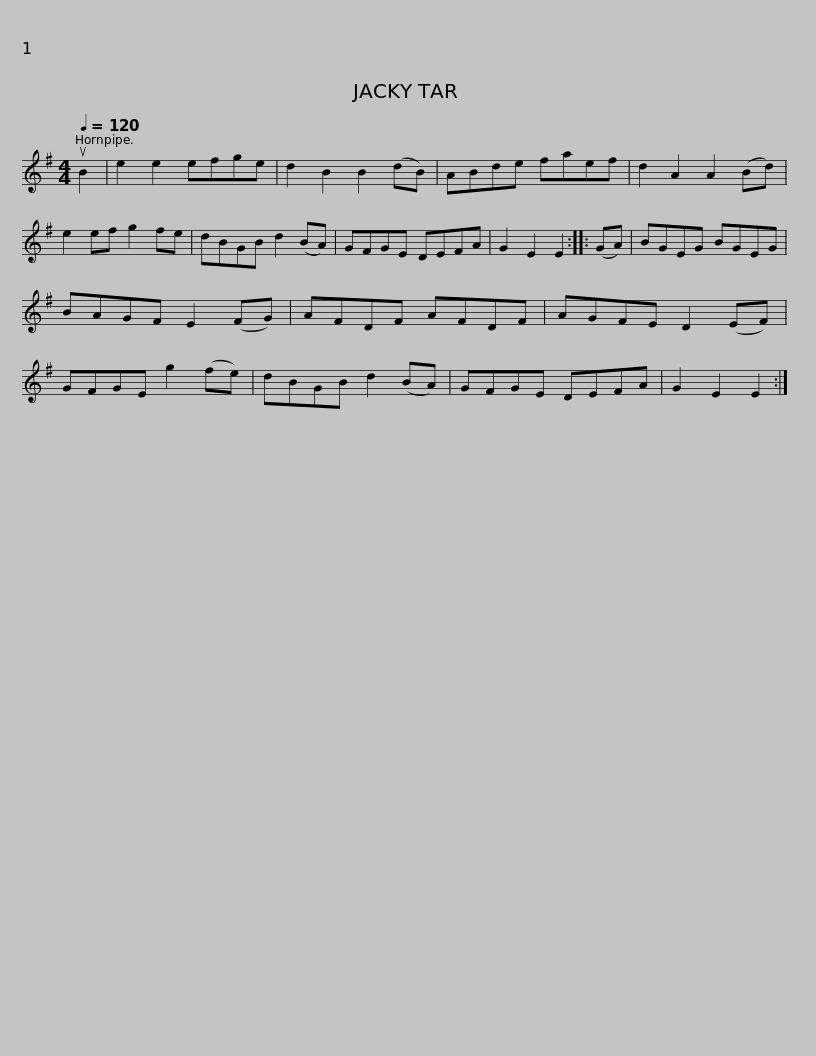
X:1
L:1/8
Q:1/4=120
M:4/4
I:linebreak $
K:Emin
V:1 treble
V:1
 uB2 | e2 e2 efge | d2 B2 B2 (dB) | ABde faef | d2 A2 A2 (Bd) | %5
 e2 ef g2 fe | dBGB d2 (BA) |$ GFGE DEFA | G2 E2 E2 :: (GA) | %10
 BGEG BGEG | BAGF E2 (FG) | AFDF AFDF | AGFE D2 (EF) |$ GFGE g2 (fe) | %15
 dBGB d2 (BA) | GFGE DEFA | G2 E2 E2 :| %18
